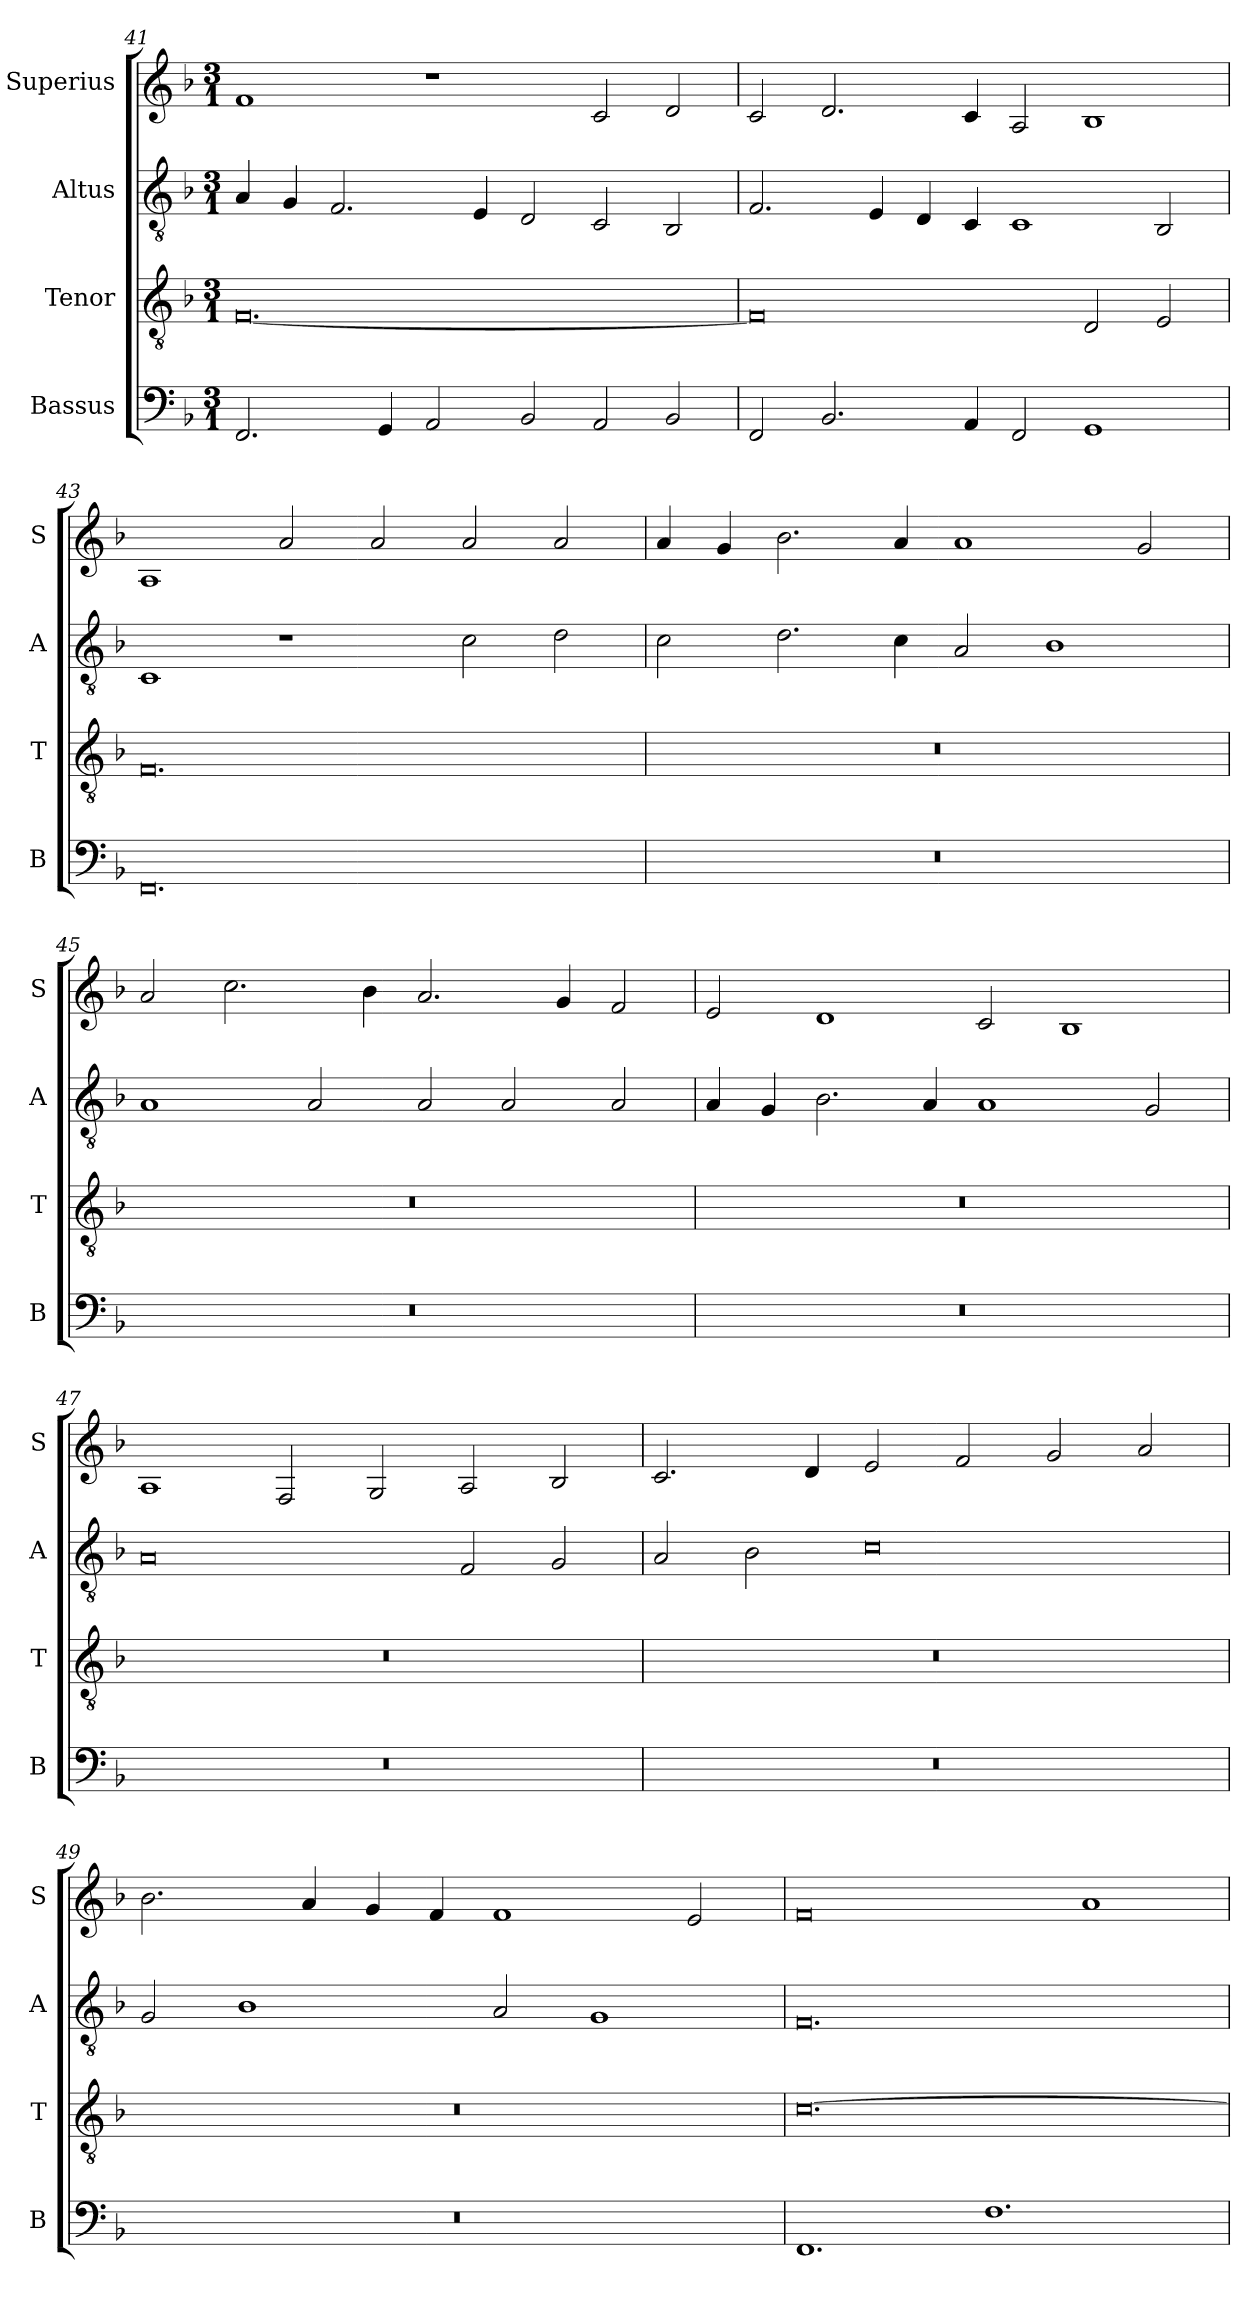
**kern	**kern	**kern	**kern
*part4	*part3	*part2	*part1
*staff4	*staff3	*staff2	*staff1
*I"Bassus	*I"Tenor	*I"Altus	*I"Superius
*I'B	*I'T	*I'A	*I'S
*clefF4	*clefGv2	*clefGv2	*clefG2
*k[b-]	*k[b-]	*k[b-]	*k[b-]
*M3/1	*M3/1	*M3/1	*M3/1
=41	=41	=41	=41
2.FF/	[0.F	4A/	1f
.	.	4G/	.
.	.	2.F/	.
4GG/	.	.	.
2AA/	.	.	1r
.	.	4E/	.
2BB-/	.	2D/	.
2AA/	.	2C/	2c/
2BB-/	.	2BB-/	2d/
=42	=42	=42	=42
2FF/	0F]	2.F/	2c/
2.BB-/	.	.	2.d/
.	.	4E/	.
.	.	4D/	.
4AA/	.	4C/	4c/
2FF/	.	1C	2A/
1GG	2D/	.	1B-
.	2E/	2BB-/	.
=43	=43	=43	=43
0.FF	0.F	1C	1A
.	.	1r	2a/
.	.	.	2a/
.	.	2c\	2a/
.	.	2d\	2a/
=44	=44	=44	=44
0.r	0.r	2c\	4a/
.	.	.	4g/
.	.	2.d\	2.b-\
.	.	4c\	4a/
.	.	2A/	1a
.	.	1B-	.
.	.	.	2g/
=45	=45	=45	=45
0.r	0.r	1A	2a/
.	.	.	2.cc\
.	.	2A/	.
.	.	.	4b-\
.	.	2A/	2.a/
.	.	2A/	.
.	.	.	4g/
.	.	2A/	2f/
=46	=46	=46	=46
0.r	0.r	4A/	2e/
.	.	4G/	.
.	.	2.B-\	1d
.	.	4A/	.
.	.	1A	2c/
.	.	.	1B-
.	.	2G/	.
=47	=47	=47	=47
0.r	0.r	0A	1A
.	.	.	2F/
.	.	.	2G/
.	.	2F/	2A/
.	.	2G/	2B-/
=48	=48	=48	=48
0.r	0.r	2A/	2.c/
.	.	2B-\	.
.	.	.	4d/
.	.	0c	2e/
.	.	.	2f/
.	.	.	2g/
.	.	.	2a/
=49	=49	=49	=49
0.r	0.r	2G/	2.b-\
.	.	1B-	.
.	.	.	4a/
.	.	.	4g/
.	.	.	4f/
.	.	2A/	1f
.	.	1G	.
.	.	.	2e/
=50	=50	=50	=50
1.FF	[0.c	0.F	0f
1.F	.	.	.
.	.	.	1a
=	=	=	=
*-	*-	*-	*-
